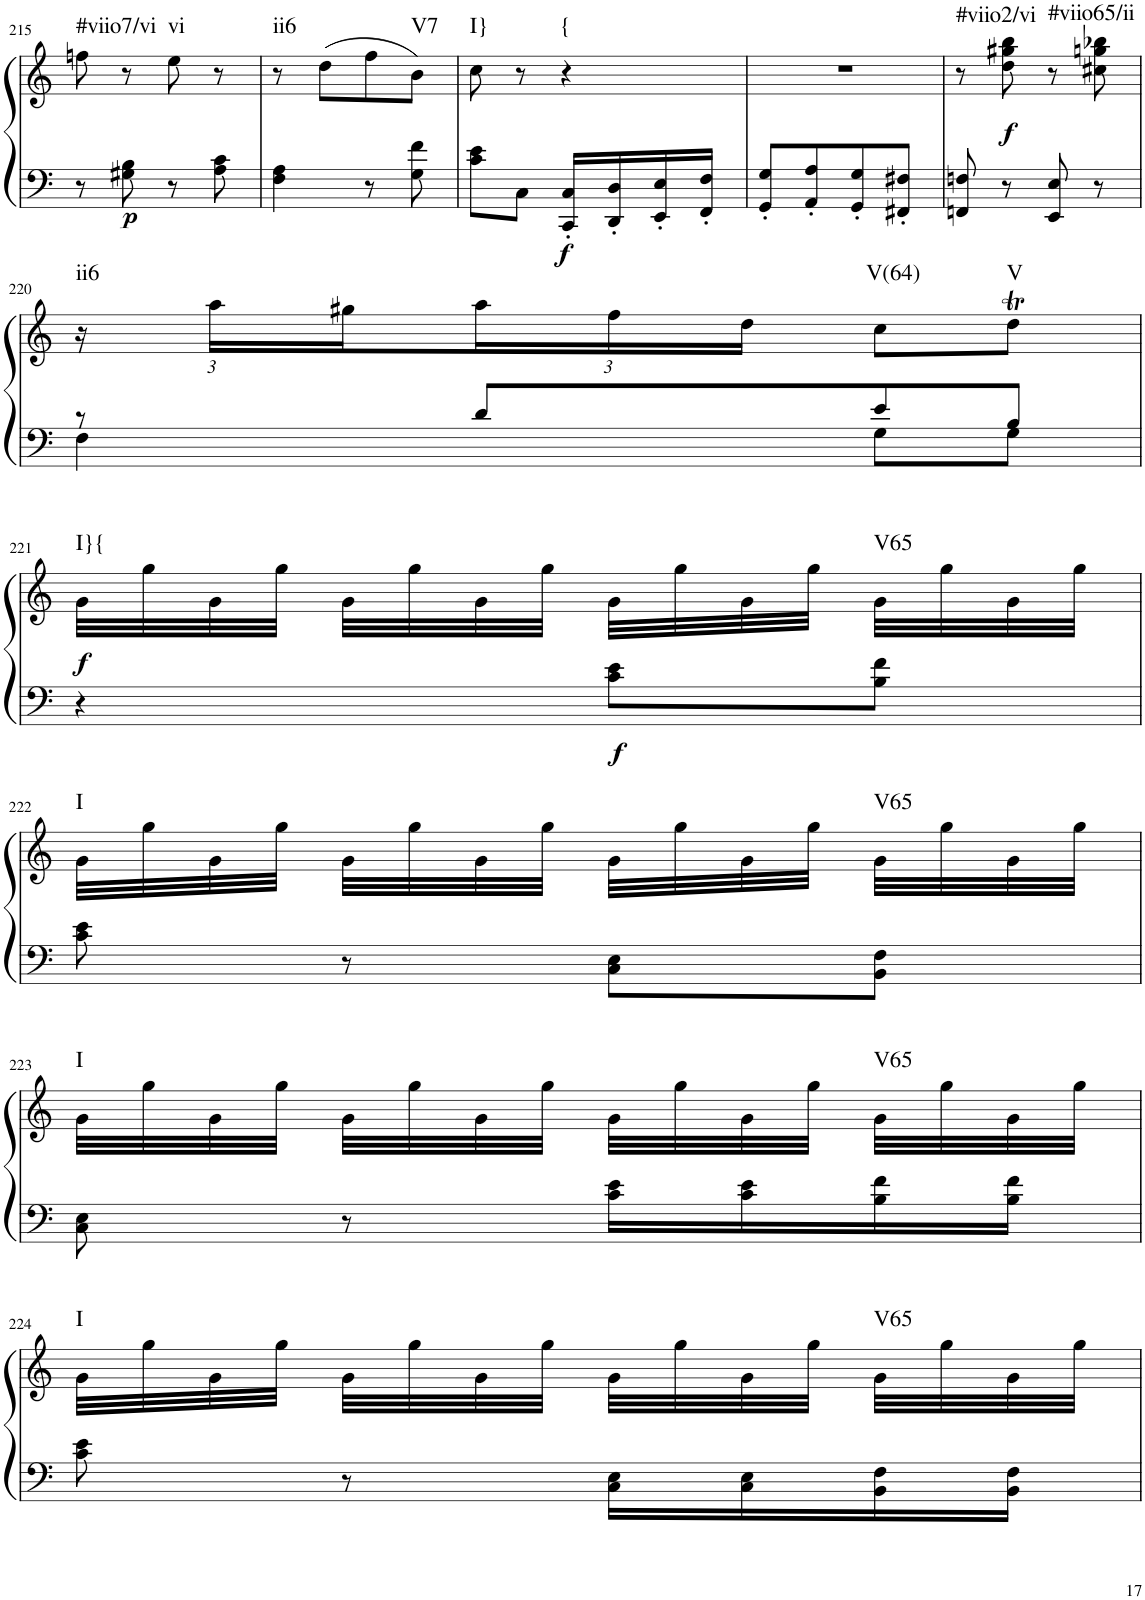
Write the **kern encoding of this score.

**kern	**kern	**dynam	**harte
*part1	*part1	*part1	*part1
*staff2	*staff1	*staff1/2	*
*I"Klavier linke Hand	*	*	*
!!LO:PB:g=z
*clefF4	*clefG2	*	*
*k[]	*k[]	*	*
*M2/4	*M2/4	*	*
=215	=215	=215	=215
!	!	!	!LO:H:kt=#viio7/vi
8r	8ffn\	.	N
!	!	!LO:DY:b=2	!
8G#X\ 8B\	8r	p	.
!	!	!	!LO:H:kt=vi
8r	8ee\	.	N
8A\ 8c\	8r	.	.
=216	=216	=216	=216
!	!	!	!LO:H:kt=ii6
4F\ 4A\	8r	.	N
.	(8dd\L	.	.
8r	8ff\	.	.
!	!	!	!LO:H:kt=V7
8G\ 8f\	8b\J)	.	N
=217	=217	=217	=217
!	!	!	!LO:H:kt=I}
8c\ 8e\L	8cc\	.	N
8C\J	8r	.	.
!	!	!LO:DY:b=2	!LO:H:kt={
16CC/' 16C/'LL	4r	f	N
16DD/' 16D/'	.	.	.
16EE/' 16E/'	.	.	.
16FF/' 16F/'JJ	.	.	.
=218	=218	=218	=218
8GG/' 8G/'L	2r	.	.
8AA/' 8A/'	.	.	.
8GG/' 8G/'	.	.	.
8FF#X/' 8F#X/'J	.	.	.
=219	=219	=219	=219
!	!	!	!LO:H:kt=#viio2/vi
8FFn/ 8Fn/	8r	.	N
!	!	!LO:DY:b	!
8r	8dd\ 8gg#X\ 8bb\	f	.
!	!	!	!LO:H:kt=#viio65/ii
8EE/ 8E/	8r	.	N
8r	8cc#X\ 8ggn\ 8bb-X\	.	.
!!LO:LB:g=z
=220	=220	=220	=220
*^	*	*	*
*	*	*Xbrackettup	*	*
!	!	!	!	!LO:H:kt=ii6
8r	4F\	24r	.	N
.	.	24aa\LL	.	.
.	.	24gg#X\	.	.
8d/L	.	24aa\	.	.
.	.	24ff\	.	.
.	.	24dd\JJ	.	.
!	!	!	!	!LO:H:kt=V(64)
8e/	8G\L	8cc\L	.	N
!	!	!	!	!LO:H:kt=V
8B/J	8G\J	8ddT\J	.	N
!!LO:LB:g=z
=221	=221	=221	=221	=221
!	!	!	!LO:DY:a=2	!LO:H:kt=I}{
*v	*v	*	*	*
4r	32g\LLL	f	N
.	32gg\	.	.
.	32g\	.	.
.	32gg\JJJ	.	.
.	32g\LLL	.	.
.	32gg\	.	.
.	32g\	.	.
.	32gg\JJJ	.	.
!	!	!LO:DY:b=2	!
8c\ 8e\L	32g\LLL	f	.
.	32gg\	.	.
.	32g\	.	.
.	32gg\JJJ	.	.
!	!	!	!LO:H:kt=V65
8B\ 8f\J	32g\LLL	.	N
.	32gg\	.	.
.	32g\	.	.
.	32gg\JJJ	.	.
!!LO:LB:g=z
=222	=222	=222	=222
!	!	!	!LO:H:kt=I
8c\ 8e\	32g\LLL	.	N
.	32gg\	.	.
.	32g\	.	.
.	32gg\JJJ	.	.
8r	32g\LLL	.	.
.	32gg\	.	.
.	32g\	.	.
.	32gg\JJJ	.	.
8C\ 8E\L	32g\LLL	.	.
.	32gg\	.	.
.	32g\	.	.
.	32gg\JJJ	.	.
!	!	!	!LO:H:kt=V65
8BB\ 8F\J	32g\LLL	.	N
.	32gg\	.	.
.	32g\	.	.
.	32gg\JJJ	.	.
!!LO:LB:g=z
=223	=223	=223	=223
!	!	!	!LO:H:kt=I
8C\ 8E\	32g\LLL	.	N
.	32gg\	.	.
.	32g\	.	.
.	32gg\JJJ	.	.
8r	32g\LLL	.	.
.	32gg\	.	.
.	32g\	.	.
.	32gg\JJJ	.	.
16c\ 16e\LL	32g\LLL	.	.
.	32gg\	.	.
16c\ 16e\	32g\	.	.
.	32gg\JJJ	.	.
!	!	!	!LO:H:kt=V65
16B\ 16f\	32g\LLL	.	N
.	32gg\	.	.
16B\ 16f\JJ	32g\	.	.
.	32gg\JJJ	.	.
!!LO:LB:g=z
=224	=224	=224	=224
!	!	!	!LO:H:kt=I
8c\ 8e\	32g\LLL	.	N
.	32gg\	.	.
.	32g\	.	.
.	32gg\JJJ	.	.
8r	32g\LLL	.	.
.	32gg\	.	.
.	32g\	.	.
.	32gg\JJJ	.	.
16C\ 16E\LL	32g\LLL	.	.
.	32gg\	.	.
16C\ 16E\	32g\	.	.
.	32gg\JJJ	.	.
!	!	!	!LO:H:kt=V65
16BB\ 16F\	32g\LLL	.	N
.	32gg\	.	.
16BB\ 16F\JJ	32g\	.	.
.	32gg\JJJ	.	.
=	=	=	=
*-	*-	*-	*-
